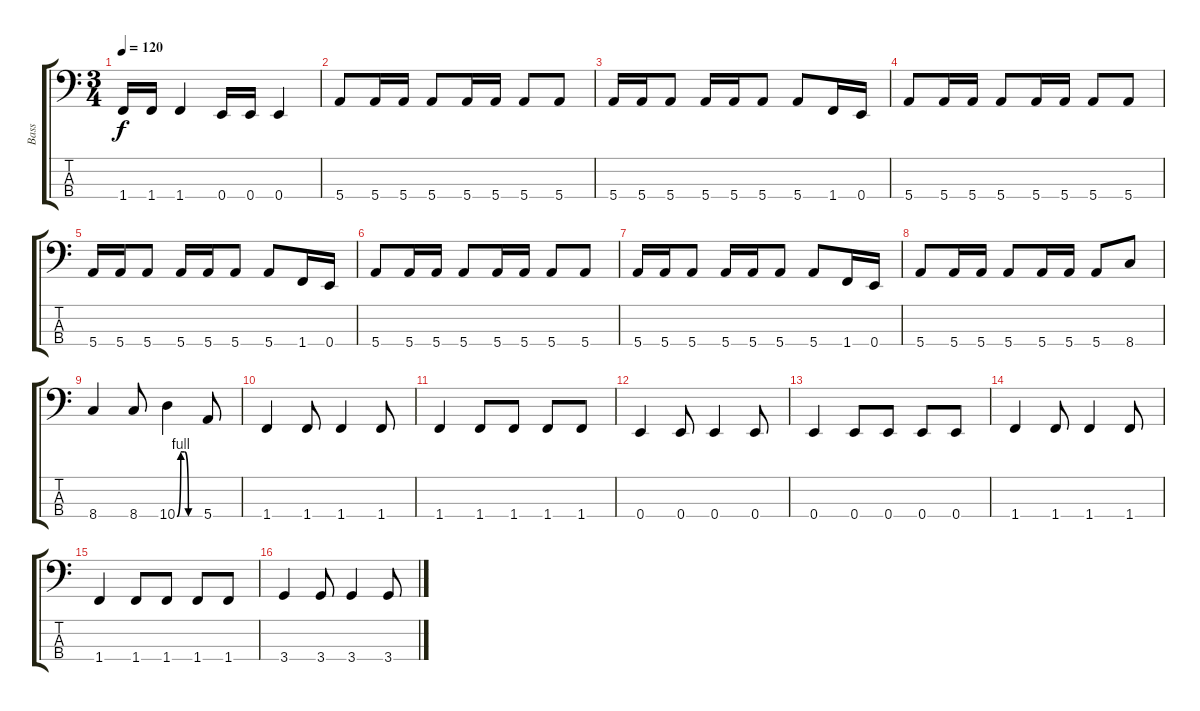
\track ("Bass" "Bass") {instrument electricbassfinger}
\staff {score tabs}
\tuning (G2 D2 A1 E1) {hide}
\ts (3 4)
\tempo 120
\clef f4
\ks c
1.4.16{dy f} 1.4.16 1.4.4 0.4.16 0.4.16 0.4.4 |
5.4.8 5.4.16 5.4.16 5.4.8 5.4.16 5.4.16 5.4.8 5.4.8 |
5.4.16 5.4.16 5.4.8 5.4.16 5.4.16 5.4.8 5.4.8 1.4.16 0.4.16 |
5.4.8 5.4.16 5.4.16 5.4.8 5.4.16 5.4.16 5.4.8 5.4.8 |
5.4.16 5.4.16 5.4.8 5.4.16 5.4.16 5.4.8 5.4.8 1.4.16 0.4.16 |
5.4.8 5.4.16 5.4.16 5.4.8 5.4.16 5.4.16 5.4.8 5.4.8 |
5.4.16 5.4.16 5.4.8 5.4.16 5.4.16 5.4.8 5.4.8 1.4.16 0.4.16 |
5.4.8 5.4.16 5.4.16 5.4.8 5.4.16 5.4.16 5.4.8 8.4.8 |
8.4.4 8.4.8 10.4{be (custom 0 0 10 4 20 4 30 0 60 0)}.4 5.4.8 |
1.4.4 1.4.8 1.4.4 1.4.8 |
1.4.4 1.4.8 1.4.8 1.4.8 1.4.8 |
0.4.4 0.4.8 0.4.4 0.4.8 |
0.4.4 0.4.8 0.4.8 0.4.8 0.4.8 |
1.4.4 1.4.8 1.4.4 1.4.8 |
1.4.4 1.4.8 1.4.8 1.4.8 1.4.8 |
3.4.4 3.4.8 3.4.4 3.4.8
